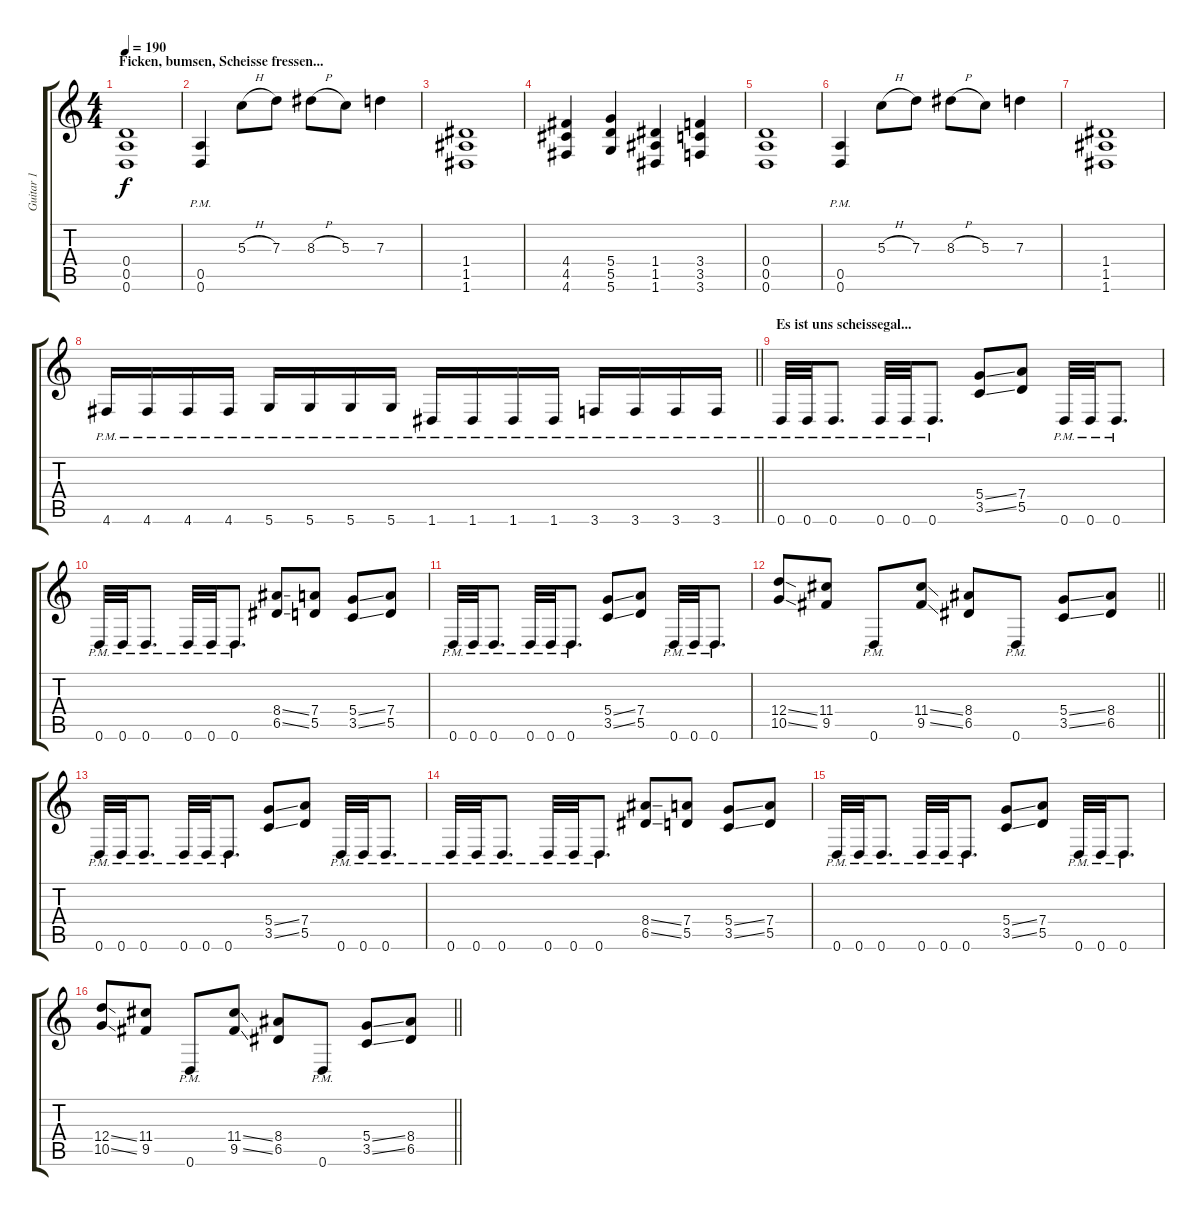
\track ("Guitar 1" "Guitar 1") {instrument distortionguitar}
\staff {score tabs}
\tuning (E4 B3 G3 D3 A2 D2) {hide}
\ts (4 4)
\section ("" "Ficken, bumsen, Scheisse fressen...")
\tempo 190
\clef g2
\ks c
(0.4 0.5 0.6).1{dy f} |
(0.5{pm} 0.6{pm}).4 5.3{h}.8 7.3.8 8.3{h}.8 5.3.8 7.3.4 |
(1.4 1.5 1.6).1 |
(4.4 4.5 4.6).4 (5.4 5.5 5.6).4 (1.4 1.5 1.6).4 (3.4 3.5 3.6).4 |
(0.4 0.5 0.6).1 |
(0.5{pm} 0.6{pm}).4 5.3{h}.8 7.3.8 8.3{h}.8 5.3.8 7.3.4 |
(1.4 1.5 1.6).1 |
\barLineRight lightlight
4.6{pm}.16 4.6{pm}.16 4.6{pm}.16 4.6{pm}.16 5.6{pm}.16 5.6{pm}.16 5.6{pm}.16 5.6{pm}.16 1.6{pm}.16 1.6{pm}.16 1.6{pm}.16 1.6{pm}.16 3.6{pm}.16 3.6{pm}.16 3.6{pm}.16 3.6{pm}.16 |
\section ("" "Es ist uns scheissegal...")
0.6{pm}.32 0.6{pm}.32 0.6{pm}.8{d} 0.6{pm}.32 0.6{pm}.32 0.6{pm}.8{d} (5.4{ss} 3.5{ss}).8 (7.4 5.5).8 0.6{pm}.32 0.6{pm}.32 0.6{pm}.8{d} |
0.6{pm}.32 0.6{pm}.32 0.6{pm}.8{d} 0.6{pm}.32 0.6{pm}.32 0.6{pm}.8{d} (8.4{ss} 6.5{ss}).8 (7.4 5.5).8 (5.4{ss} 3.5{ss}).8 (7.4 5.5).8 |
0.6{pm}.32 0.6{pm}.32 0.6{pm}.8{d} 0.6{pm}.32 0.6{pm}.32 0.6{pm}.8{d} (5.4{ss} 3.5{ss}).8 (7.4 5.5).8 0.6{pm}.32 0.6{pm}.32 0.6{pm}.8{d} |
\barLineRight lightlight
(12.4{ss} 10.5{ss}).8 (11.4 9.5).8 0.6{pm}.8 (11.4{ss} 9.5{ss}).8 (8.4 6.5).8 0.6{pm}.8 (5.4{ss} 3.5{ss}).8 (8.4 6.5).8 |
0.6{pm}.32 0.6{pm}.32 0.6{pm}.8{d} 0.6{pm}.32 0.6{pm}.32 0.6{pm}.8{d} (5.4{ss} 3.5{ss}).8 (7.4 5.5).8 0.6{pm}.32 0.6{pm}.32 0.6{pm}.8{d} |
0.6{pm}.32 0.6{pm}.32 0.6{pm}.8{d} 0.6{pm}.32 0.6{pm}.32 0.6{pm}.8{d} (8.4{ss} 6.5{ss}).8 (7.4 5.5).8 (5.4{ss} 3.5{ss}).8 (7.4 5.5).8 |
0.6{pm}.32 0.6{pm}.32 0.6{pm}.8{d} 0.6{pm}.32 0.6{pm}.32 0.6{pm}.8{d} (5.4{ss} 3.5{ss}).8 (7.4 5.5).8 0.6{pm}.32 0.6{pm}.32 0.6{pm}.8{d} |
\barLineRight lightlight
(12.4{ss} 10.5{ss}).8 (11.4 9.5).8 0.6{pm}.8 (11.4{ss} 9.5{ss}).8 (8.4 6.5).8 0.6{pm}.8 (5.4{ss} 3.5{ss}).8 (8.4 6.5).8
